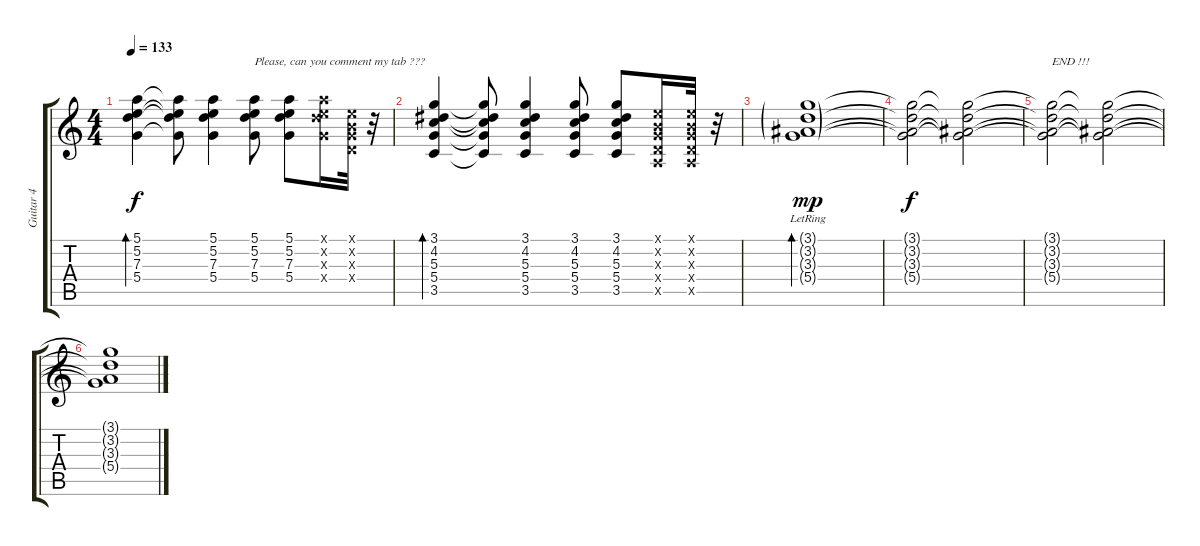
\track ("Guitar 4  ( Rhythm Dist. )" "Guitar 4  ") {instrument distortionguitar}
\staff {score tabs}
\tuning (E4 B3 G3 D3 A2 E2) {hide}
\ts (4 4)
\tempo 133
\clef g2
\ks c
(5.1 5.2 7.3 5.4).4{bd 480 dy f} (5.1{t} 5.2{t} 7.3{t} 5.4{t}).8 (5.1 5.2 7.3 5.4).4 (5.1 5.2 7.3 5.4).8{txt "Please, can you comment my tab ???"} (5.1 5.2 7.3 5.4).8 (5.1{x} 5.2{x} 7.3{x} 5.4{x}).16 (0.1{x} 0.2{x} 0.3{x} 0.4{x}).32 r.32 |
(3.1 4.2 5.3 5.4 3.5).4{bd 480} (3.1{t} 4.2{t} 5.3{t} 5.4{t} 3.5{t}).8 (3.1 4.2 5.3 5.4 3.5).4 (3.1 4.2 5.3 5.4 3.5).8 (3.1 4.2 5.3 5.4 3.5).8 (0.1{x} 0.2{x} 0.3{x} 0.4{x} 0.5{x}).16 (0.1{x} 0.2{x} 0.3{x} 0.4{x} 0.5{x}).32 r.32 |
(3.1{g lr} 3.2{g lr} 3.3{g lr} 5.4{g lr}).1{bd 480 dy mp} |
(3.1{t} 3.2{t} 3.3{t} 5.4{t}).2{dy f} (3.1{t} 3.2{t} 3.3{t} 5.4{t}).2 |
(3.1{t} 3.2{t} 3.3{t} 5.4{t}).2{txt "END !!!"} (3.1{t} 3.2{t} 3.3{t} 5.4{t}).2 |
(3.1{t} 3.2{t} 3.3{t} 5.4{t}).1
